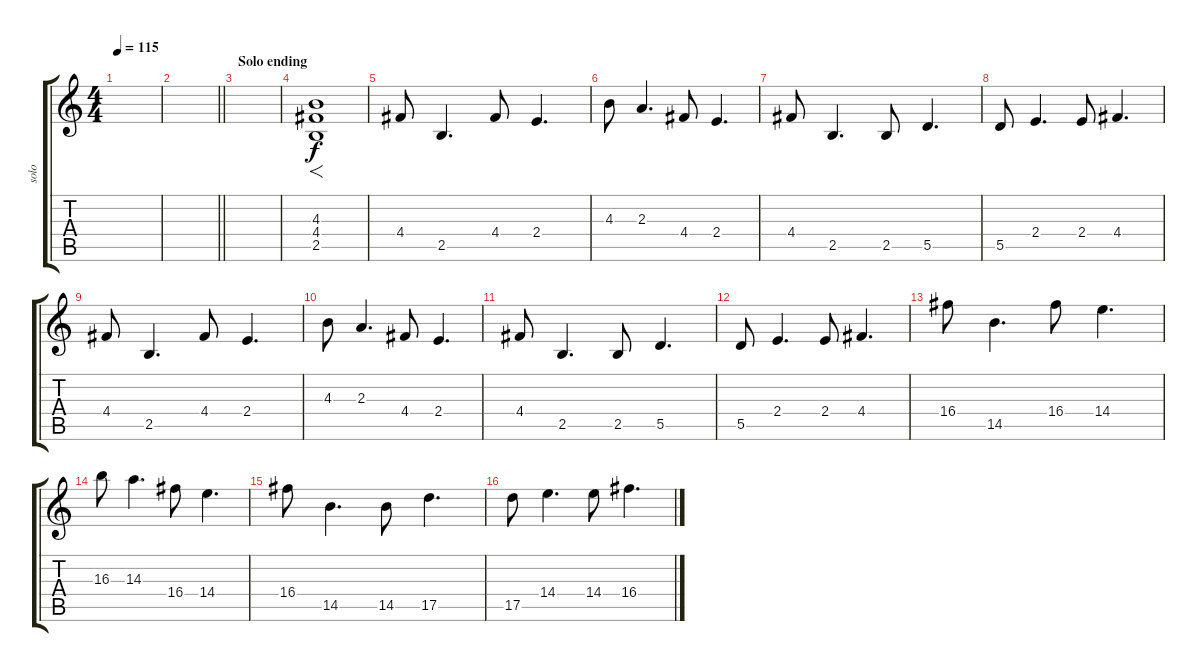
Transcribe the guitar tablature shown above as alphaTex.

\track ("solo" "solo") {instrument distortionguitar}
\staff {score tabs}
\tuning (E4 B3 G3 D3 A2 E2) {hide}
\ts (4 4)
\tempo 115
\clef g2
\ks c
|
\barLineRight lightlight
|
\section ("" "Solo ending")
|
(4.3 4.4 2.5).1{f} |
4.4.8 2.5.4{d} 4.4.8 2.4.4{d} |
4.3.8 2.3.4{d} 4.4.8 2.4.4{d} |
4.4.8 2.5.4{d} 2.5.8 5.5.4{d} |
5.5.8 2.4.4{d} 2.4.8 4.4.4{d} |
4.4.8 2.5.4{d} 4.4.8 2.4.4{d} |
4.3.8 2.3.4{d} 4.4.8 2.4.4{d} |
4.4.8 2.5.4{d} 2.5.8 5.5.4{d} |
5.5.8 2.4.4{d} 2.4.8 4.4.4{d} |
16.4.8 14.5.4{d} 16.4.8 14.4.4{d} |
16.3.8 14.3.4{d} 16.4.8 14.4.4{d} |
16.4.8 14.5.4{d} 14.5.8 17.5.4{d} |
17.5.8 14.4.4{d} 14.4.8 16.4.4{d}
